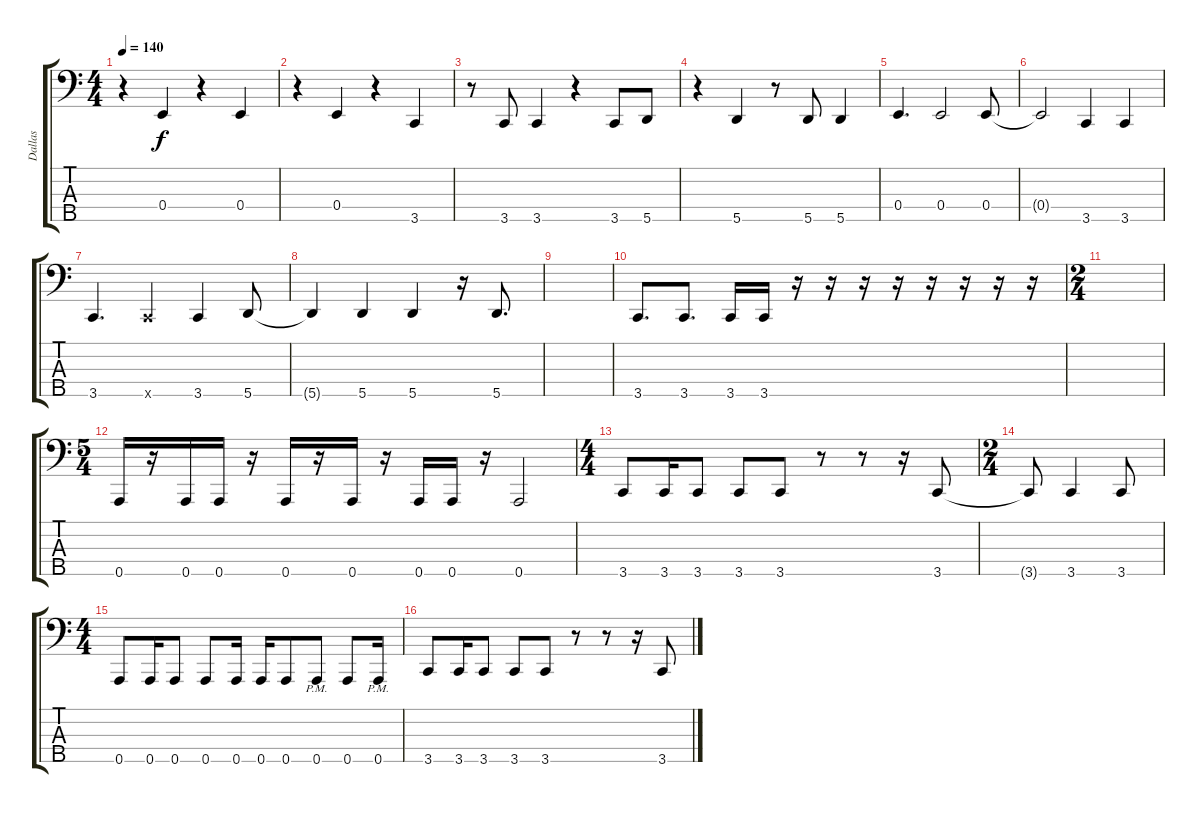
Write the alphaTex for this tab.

\track ("Dallas" "Dallas") {instrument electricbasspick}
\staff {score tabs}
\tuning (G2 D2 A1 E1 A0) {hide}
\ts (4 4)
\tempo 140
\clef f4
\ks c
r.4{dy f} 0.4.4 r.4 0.4.4 |
r.4 0.4.4 r.4 3.5.4 |
r.8 3.5.8 3.5.4 r.4 3.5.8 5.5.8 |
r.4 5.5.4 r.8 5.5.8 5.5.4 |
0.4.4{d} 0.4.2 0.4.8 |
0.4{t}.2 3.5.4 3.5.4 |
3.5.4{d} 3.5{x}.4 3.5.4 5.5.8 |
5.5{t}.4 5.5.4 5.5.4 r.16 5.5.8{d} |
|
3.5.8{d} 3.5.8{d} 3.5.16 3.5.16 r.16 r.16 r.16 r.16 r.16 r.16 r.16 r.16 |
\ts (2 4)
|
\ts (5 4)
0.5.16 r.16 0.5.16 0.5.16 r.16 0.5.16 r.16 0.5.16 r.16 0.5.16 0.5.16 r.16 0.5.2 |
\ts (4 4)
3.5.8 3.5.16 3.5.8 3.5.8 3.5.8 r.8 r.8 r.16 3.5.8 |
\ts (2 4)
3.5{t}.8 3.5.4 3.5.8 |
\ts (4 4)
0.5.8 0.5.16 0.5.8 0.5.8 0.5.16 0.5.16 0.5.8 0.5{pm}.8 0.5.8 0.5{pm}.16 |
3.5.8 3.5.16 3.5.8 3.5.8 3.5.8 r.8 r.8 r.16 3.5.8
